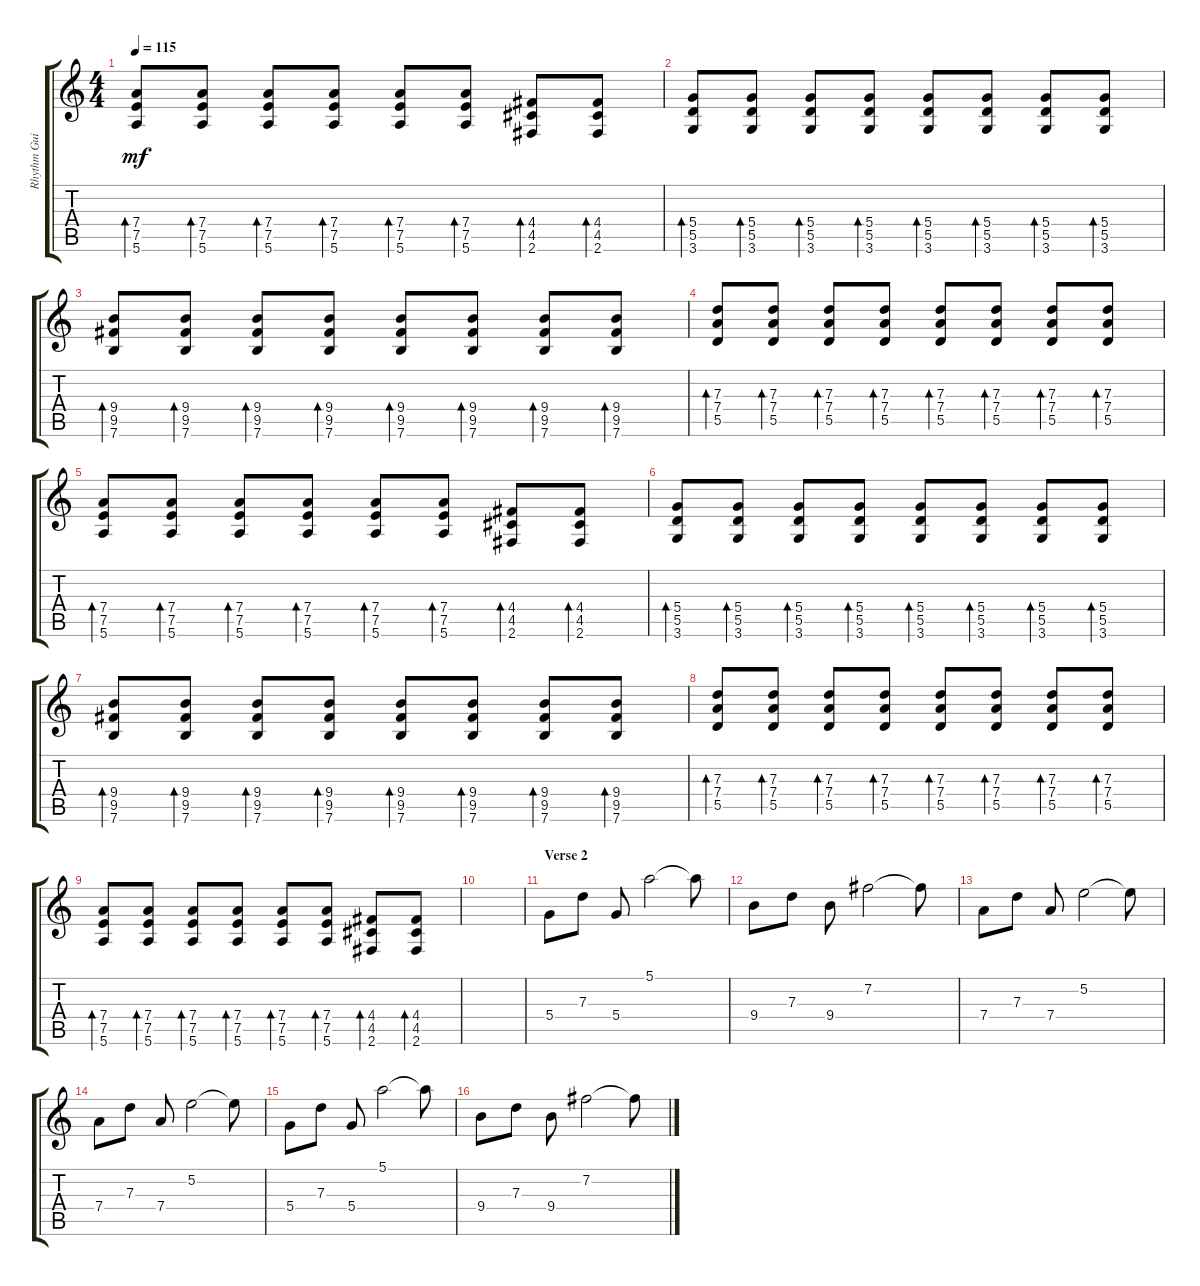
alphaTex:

\track ("Rhythm Guitar" "Rhythm Gui") {instrument electricguitarclean}
\staff {score tabs}
\tuning (E4 B3 G3 D3 A2 E2) {hide}
\ts (4 4)
\tempo 115
\clef g2
\ks c
(7.4 7.5 5.6).8{bd 30 dy mf} (7.4 7.5 5.6).8{bd 30} (7.4 7.5 5.6).8{bd 30} (7.4 7.5 5.6).8{bd 30} (7.4 7.5 5.6).8{bd 30} (7.4 7.5 5.6).8{bd 30} (4.4 4.5 2.6).8{bd 30} (4.4 4.5 2.6).8{bd 30} |
(5.4 5.5 3.6).8{bd 30} (5.4 5.5 3.6).8{bd 30} (5.4 5.5 3.6).8{bd 30} (5.4 5.5 3.6).8{bd 30} (5.4 5.5 3.6).8{bd 30} (5.4 5.5 3.6).8{bd 30} (5.4 5.5 3.6).8{bd 30} (5.4 5.5 3.6).8{bd 30} |
(9.4 9.5 7.6).8{bd 30} (9.4 9.5 7.6).8{bd 30} (9.4 9.5 7.6).8{bd 30} (9.4 9.5 7.6).8{bd 30} (9.4 9.5 7.6).8{bd 30} (9.4 9.5 7.6).8{bd 30} (9.4 9.5 7.6).8{bd 30} (9.4 9.5 7.6).8{bd 30} |
(7.3 7.4 5.5).8{bd 30} (7.3 7.4 5.5).8{bd 30} (7.3 7.4 5.5).8{bd 30} (7.3 7.4 5.5).8{bd 30} (7.3 7.4 5.5).8{bd 30} (7.3 7.4 5.5).8{bd 30} (7.3 7.4 5.5).8{bd 30} (7.3 7.4 5.5).8{bd 30} |
(7.4 7.5 5.6).8{bd 30} (7.4 7.5 5.6).8{bd 30} (7.4 7.5 5.6).8{bd 30} (7.4 7.5 5.6).8{bd 30} (7.4 7.5 5.6).8{bd 30} (7.4 7.5 5.6).8{bd 30} (4.4 4.5 2.6).8{bd 30} (4.4 4.5 2.6).8{bd 30} |
(5.4 5.5 3.6).8{bd 30} (5.4 5.5 3.6).8{bd 30} (5.4 5.5 3.6).8{bd 30} (5.4 5.5 3.6).8{bd 30} (5.4 5.5 3.6).8{bd 30} (5.4 5.5 3.6).8{bd 30} (5.4 5.5 3.6).8{bd 30} (5.4 5.5 3.6).8{bd 30} |
(9.4 9.5 7.6).8{bd 30} (9.4 9.5 7.6).8{bd 30} (9.4 9.5 7.6).8{bd 30} (9.4 9.5 7.6).8{bd 30} (9.4 9.5 7.6).8{bd 30} (9.4 9.5 7.6).8{bd 30} (9.4 9.5 7.6).8{bd 30} (9.4 9.5 7.6).8{bd 30} |
(7.3 7.4 5.5).8{bd 30} (7.3 7.4 5.5).8{bd 30} (7.3 7.4 5.5).8{bd 30} (7.3 7.4 5.5).8{bd 30} (7.3 7.4 5.5).8{bd 30} (7.3 7.4 5.5).8{bd 30} (7.3 7.4 5.5).8{bd 30} (7.3 7.4 5.5).8{bd 30} |
(7.4 7.5 5.6).8{bd 30} (7.4 7.5 5.6).8{bd 30} (7.4 7.5 5.6).8{bd 30} (7.4 7.5 5.6).8{bd 30} (7.4 7.5 5.6).8{bd 30} (7.4 7.5 5.6).8{bd 30} (4.4 4.5 2.6).8{bd 30} (4.4 4.5 2.6).8{bd 30} |
|
\section ("" "Verse 2")
5.4.8 7.3.8 5.4.8 5.1.2 5.1{t}.8 |
9.4.8 7.3.8 9.4.8 7.2.2 7.2{t}.8 |
7.4.8 7.3.8 7.4.8 5.2.2 5.2{t}.8 |
7.4.8 7.3.8 7.4.8 5.2.2 5.2{t}.8 |
5.4.8 7.3.8 5.4.8 5.1.2 5.1{t}.8 |
9.4.8 7.3.8 9.4.8 7.2.2 7.2{t}.8
